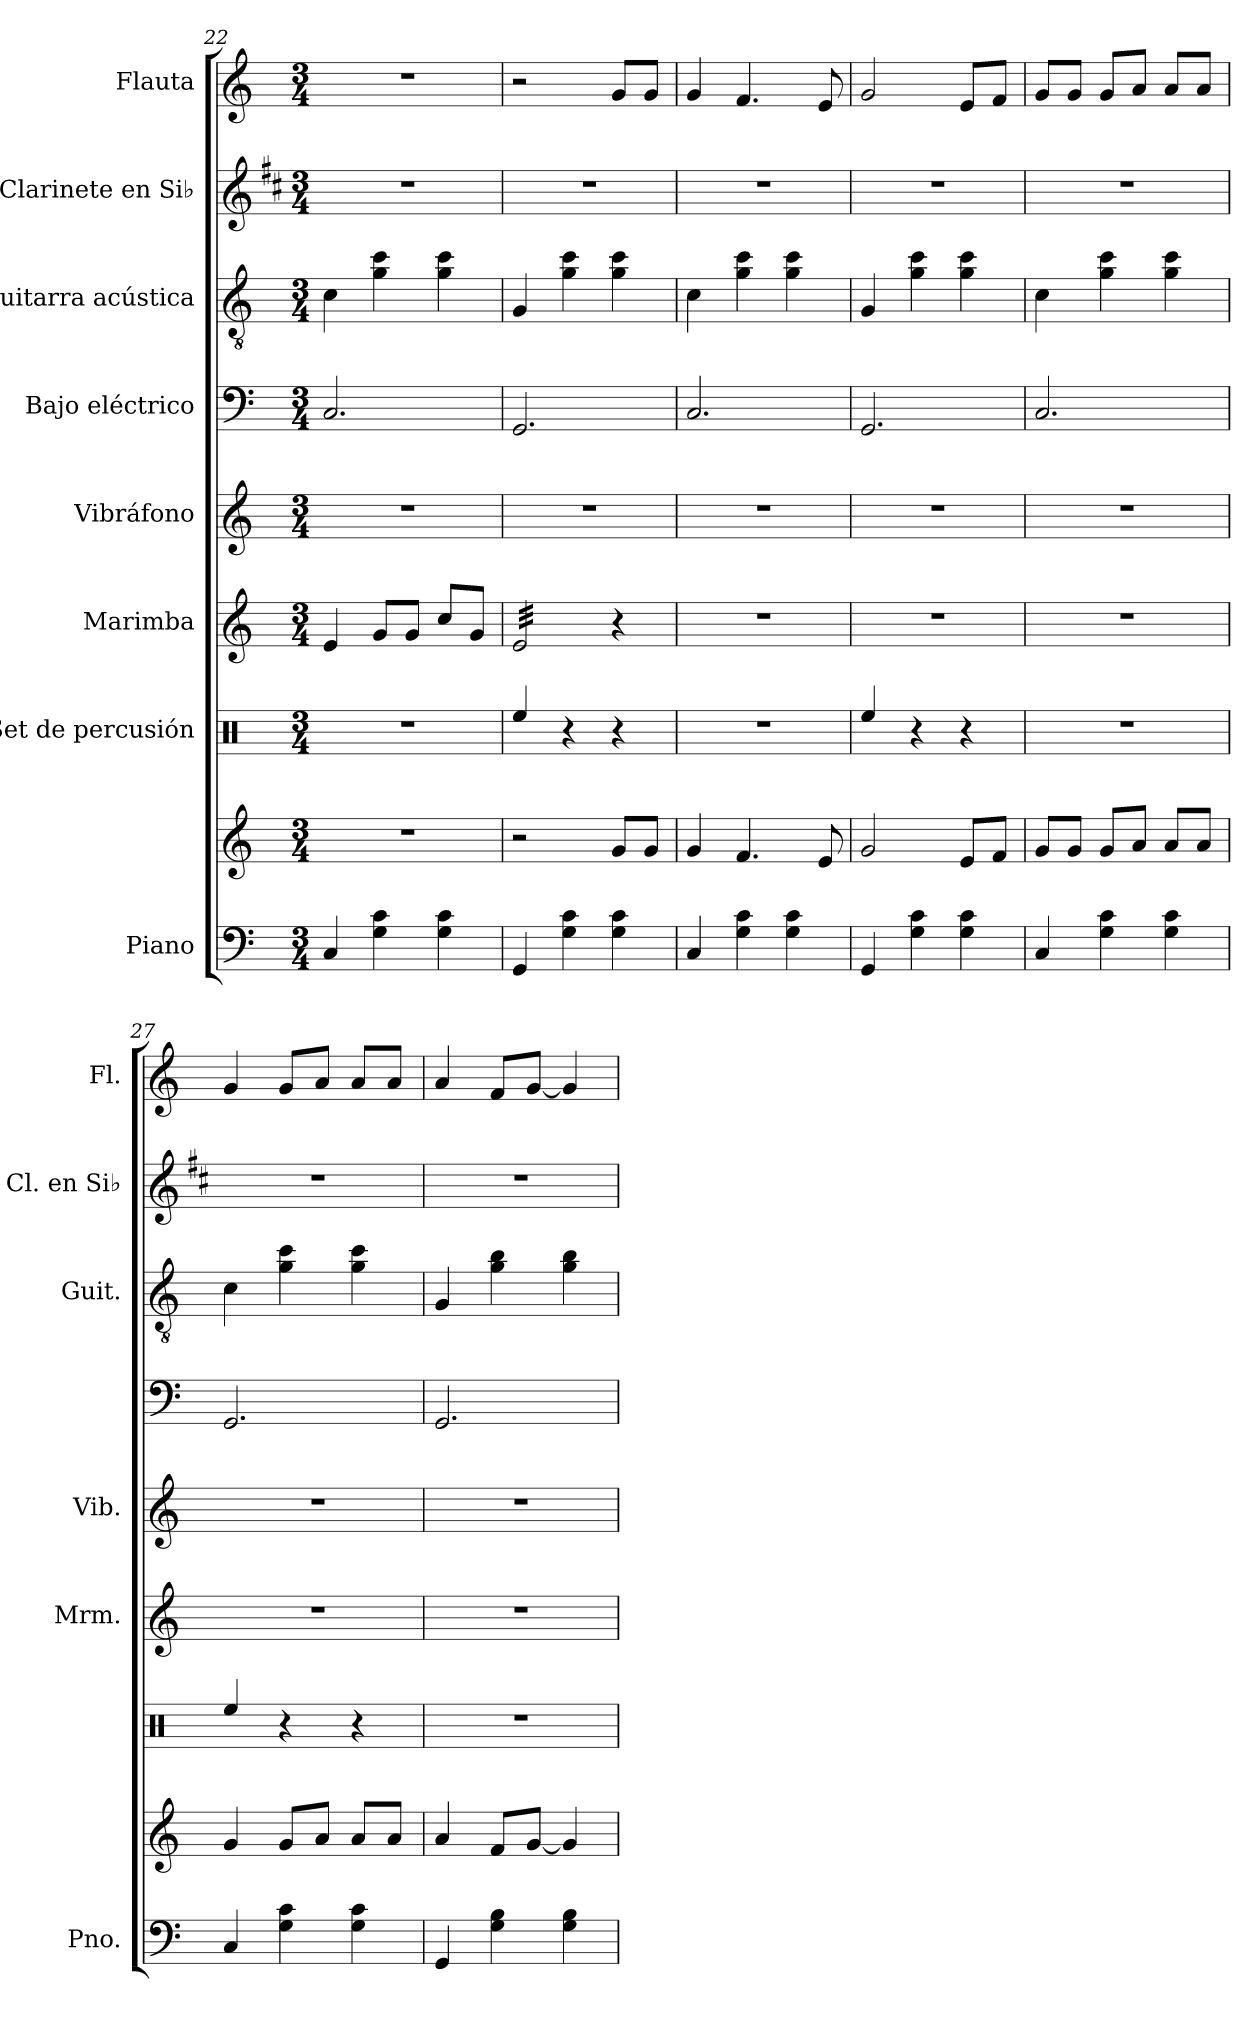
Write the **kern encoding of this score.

**kern	**kern	**kern	**kern	**kern	**kern	**kern	**kern	**kern
*part8	*part8	*part7	*part6	*part5	*part4	*part3	*part2	*part1
*staff9	*staff8	*staff7	*staff6	*staff5	*staff4	*staff3	*staff2	*staff1
*I"Piano	*	*I"Set de percusión	*I"Marimba	*I"Vibráfono	*I"Bajo eléctrico	*I"Guitarra acústica	*I"Clarinete en Si♭	*I"Flauta
*I'Pno.	*	*	*I'Mrm.	*I'Vib.	*	*I'Guit.	*I'Cl. en Si♭	*I'Fl.
*clefF4	*clefG2	*clefX	*clefG2	*clefG2	*clefF4	*clefGv2	*clefG2	*clefG2
*	*	*	*	*	*ITrd7c12	*	*ITrd1c2	*
*k[]	*k[]	*k[]	*k[]	*k[]	*k[]	*k[]	*k[]	*k[]
*M3/4	*M3/4	*M3/4	*M3/4	*M3/4	*M3/4	*M3/4	*M3/4	*M3/4
=22	=22	=22	=22	=22	=22	=22	=22	=22
4C/	2.r	2.r	4e/	2.r	2.CC/	4c\	2.r	2.r
4G\ 4c\	.	.	8g/L	.	.	4g\ 4cc\	.	.
.	.	.	8g/J	.	.	.	.	.
4G\ 4c\	.	.	8cc/L	.	.	4g\ 4cc\	.	.
.	.	.	8g/J	.	.	.	.	.
=23	=23	=23	=23	=23	=23	=23	=23	=23
*	*	*	*tremolo	*	*	*	*	*
4GG/	2r	4Ree/	32e/LLL	2.r	2.GGG/	4G/	2.r	2r
.	.	.	32e/	.	.	.	.	.
.	.	.	32e/	.	.	.	.	.
.	.	.	32e/	.	.	.	.	.
.	.	.	32e/	.	.	.	.	.
.	.	.	32e/	.	.	.	.	.
.	.	.	32e/	.	.	.	.	.
.	.	.	32e/	.	.	.	.	.
4G\ 4c\	.	4r	32e/	.	.	4g\ 4cc\	.	.
.	.	.	32e/	.	.	.	.	.
.	.	.	32e/	.	.	.	.	.
.	.	.	32e/	.	.	.	.	.
.	.	.	32e/	.	.	.	.	.
.	.	.	32e/	.	.	.	.	.
.	.	.	32e/	.	.	.	.	.
.	.	.	32e/JJJ	.	.	.	.	.
*	*	*	*Xtremolo	*	*	*	*	*
4G\ 4c\	8g/L	4r	4r	.	.	4g\ 4cc\	.	8g/L
.	8g/J	.	.	.	.	.	.	8g/J
=24	=24	=24	=24	=24	=24	=24	=24	=24
4C/	4g/	2.r	2.r	2.r	2.CC/	4c\	2.r	4g/
4G\ 4c\	4.f/	.	.	.	.	4g\ 4cc\	.	4.f/
4G\ 4c\	.	.	.	.	.	4g\ 4cc\	.	.
.	8e/	.	.	.	.	.	.	8e/
=25	=25	=25	=25	=25	=25	=25	=25	=25
4GG/	2g/	4Ree/	2.r	2.r	2.GGG/	4G/	2.r	2g/
4G\ 4c\	.	4r	.	.	.	4g\ 4cc\	.	.
4G\ 4c\	8e/L	4r	.	.	.	4g\ 4cc\	.	8e/L
.	8f/J	.	.	.	.	.	.	8f/J
!!LO:PB:g=z
=26	=26	=26	=26	=26	=26	=26	=26	=26
4C/	8g/L	2.r	2.r	2.r	2.CC/	4c\	2.r	8g/L
.	8g/J	.	.	.	.	.	.	8g/J
4G\ 4c\	8g/L	.	.	.	.	4g\ 4cc\	.	8g/L
.	8a/J	.	.	.	.	.	.	8a/J
4G\ 4c\	8a/L	.	.	.	.	4g\ 4cc\	.	8a/L
.	8a/J	.	.	.	.	.	.	8a/J
=27	=27	=27	=27	=27	=27	=27	=27	=27
4C/	4g/	4Ree/	2.r	2.r	2.GGG/	4c\	2.r	4g/
4G\ 4c\	8g/L	4r	.	.	.	4g\ 4cc\	.	8g/L
.	8a/J	.	.	.	.	.	.	8a/J
4G\ 4c\	8a/L	4r	.	.	.	4g\ 4cc\	.	8a/L
.	8a/J	.	.	.	.	.	.	8a/J
=28	=28	=28	=28	=28	=28	=28	=28	=28
4GG/	4a/	2.r	2.r	2.r	2.GGG/	4G/	2.r	4a/
4G\ 4B\	8f/L	.	.	.	.	4g\ 4b\	.	8f/L
.	[8g/J	.	.	.	.	.	.	[8g/J
4G\ 4B\	4g/]	.	.	.	.	4g\ 4b\	.	4g/]
=	=	=	=	=	=	=	=	=
*-	*-	*-	*-	*-	*-	*-	*-	*-
